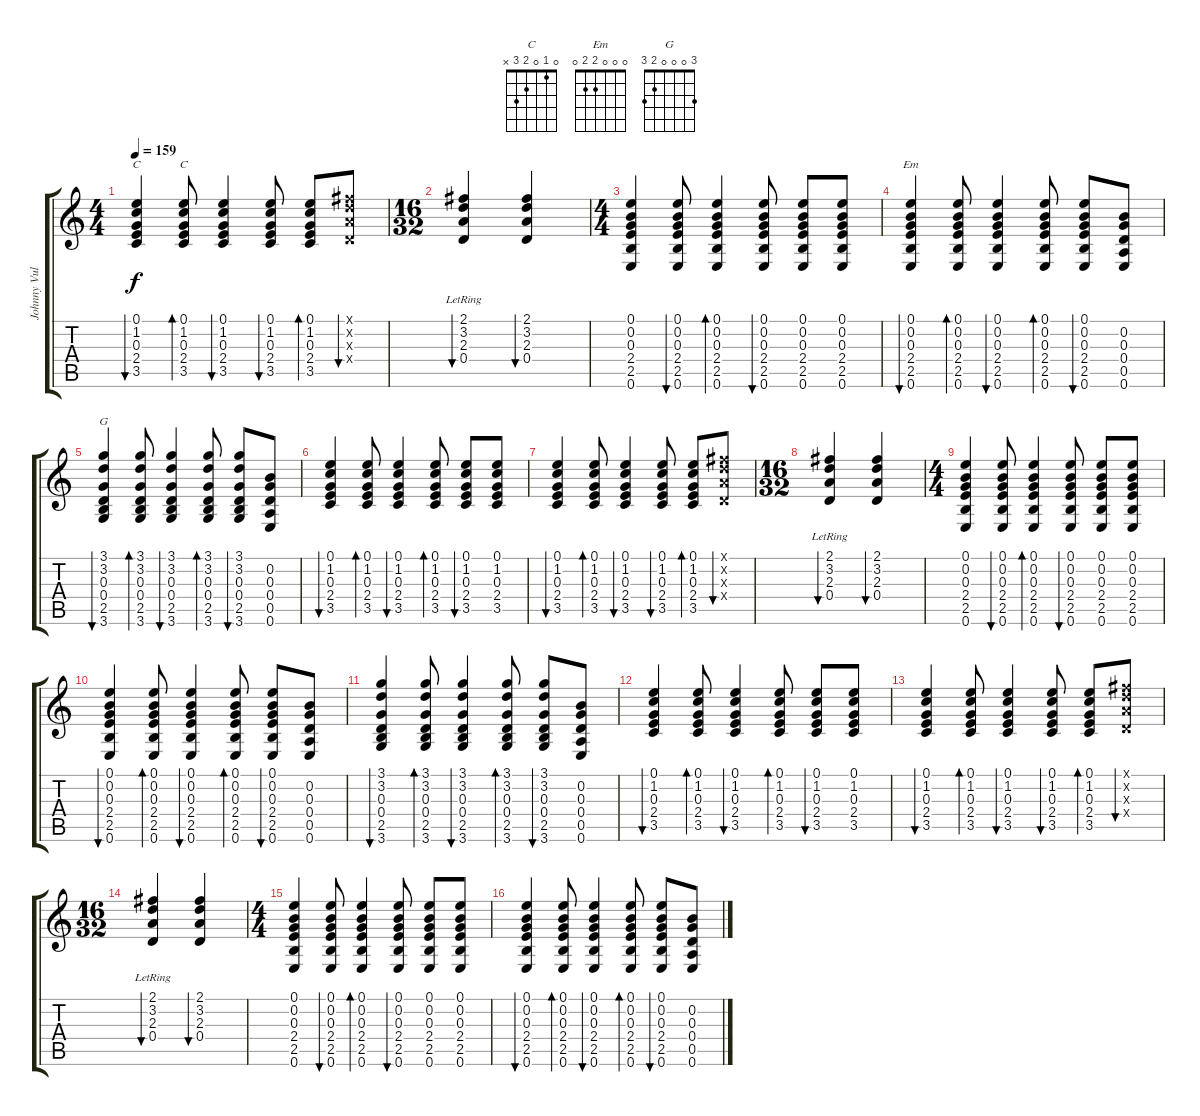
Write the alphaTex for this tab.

\track ("Johnny Vulture (Steel Guitar)" "Johnny Vul") {instrument acousticguitarsteel}
\staff {score tabs}
\tuning (E4 B3 G3 D3 A2 E2) {hide}
\chord ("C" x 1 0 2 3 x)
\chord ("C" 0 1 0 2 3 x)
\chord ("Em" 0 0 0 2 2 0)
\chord ("G" 3 0 0 0 2 3)
\ts (4 4)
\tempo 159
\clef g2
\ks c
(0.1 1.2 0.3 2.4 3.5).4{bu 30 ch "C" dy f} (0.1 1.2 0.3 2.4 3.5).8{bd 30 ch "C"} (0.1 1.2 0.3 2.4 3.5).4{bu 30} (0.1 1.2 0.3 2.4 3.5).8{bu 30} (0.1 1.2 0.3 2.4 3.5).8{bd 30} (2.1{x} 3.2{x} 2.3{x} 0.4{x}).8{bu 60} |
\ts (16 32)
(2.1 3.2{lr} 2.3{lr} 0.4{lr}).4{bu 30} (2.1 3.2 2.3 0.4).4{bu 30} |
\ts (4 4)
(0.1 0.2 0.3 2.4 2.5 0.6).4 (0.1 0.2 0.3 2.4 2.5 0.6).8{bu 30} (0.1 0.2 0.3 2.4 2.5 0.6).4{bd 30} (0.1 0.2 0.3 2.4 2.5 0.6).8{bu 30} (0.1 0.2 0.3 2.4 2.5 0.6).8 (0.1 0.2 0.3 2.4 2.5 0.6).8 |
(0.1 0.2 0.3 2.4 2.5 0.6).4{bu 30 ch "Em"} (0.1 0.2 0.3 2.4 2.5 0.6).8{bd 30} (0.1 0.2 0.3 2.4 2.5 0.6).4{bu 30} (0.1 0.2 0.3 2.4 2.5 0.6).8{bd 30} (0.1 0.2 0.3 2.4 2.5 0.6).8{bu 30} (0.2 0.3 0.4 0.5 0.6).8 |
(3.1 3.2 0.3 0.4 2.5 3.6).4{bu 60 ch "G"} (3.1 3.2 0.3 0.4 2.5 3.6).8{bd 30} (3.1 3.2 0.3 0.4 2.5 3.6).4{bu 30} (3.1 3.2 0.3 0.4 2.5 3.6).8{bd 30} (3.1 3.2 0.3 0.4 2.5 3.6).8{bu 30} (0.2 0.3 0.4 0.5 0.6).8 |
(0.1 1.2 0.3 2.4 3.5).4{bu 30} (0.1 1.2 0.3 2.4 3.5).8{bd 30} (0.1 1.2 0.3 2.4 3.5).4{bu 30} (0.1 1.2 0.3 2.4 3.5).8{bd 30} (0.1 1.2 0.3 2.4 3.5).8{bu 30} (0.1 1.2 0.3 2.4 3.5).8 |
(0.1 1.2 0.3 2.4 3.5).4{bu 30} (0.1 1.2 0.3 2.4 3.5).8{bd 30} (0.1 1.2 0.3 2.4 3.5).4{bu 30} (0.1 1.2 0.3 2.4 3.5).8{bu 30} (0.1 1.2 0.3 2.4 3.5).8{bd 30} (2.1{x} 3.2{x} 2.3{x} 0.4{x}).8{bu 60} |
\ts (16 32)
(2.1 3.2{lr} 2.3{lr} 0.4{lr}).4{bu 30} (2.1 3.2 2.3 0.4).4{bu 30} |
\ts (4 4)
(0.1 0.2 0.3 2.4 2.5 0.6).4 (0.1 0.2 0.3 2.4 2.5 0.6).8{bu 30} (0.1 0.2 0.3 2.4 2.5 0.6).4{bd 30} (0.1 0.2 0.3 2.4 2.5 0.6).8{bu 30} (0.1 0.2 0.3 2.4 2.5 0.6).8 (0.1 0.2 0.3 2.4 2.5 0.6).8 |
(0.1 0.2 0.3 2.4 2.5 0.6).4{bu 30} (0.1 0.2 0.3 2.4 2.5 0.6).8{bd 30} (0.1 0.2 0.3 2.4 2.5 0.6).4{bu 30} (0.1 0.2 0.3 2.4 2.5 0.6).8{bd 30} (0.1 0.2 0.3 2.4 2.5 0.6).8{bu 30} (0.2 0.3 0.4 0.5 0.6).8 |
(3.1 3.2 0.3 0.4 2.5 3.6).4{bu 60} (3.1 3.2 0.3 0.4 2.5 3.6).8{bd 30} (3.1 3.2 0.3 0.4 2.5 3.6).4{bu 30} (3.1 3.2 0.3 0.4 2.5 3.6).8{bd 30} (3.1 3.2 0.3 0.4 2.5 3.6).8{bu 30} (0.2 0.3 0.4 0.5 0.6).8 |
(0.1 1.2 0.3 2.4 3.5).4{bu 30} (0.1 1.2 0.3 2.4 3.5).8{bd 30} (0.1 1.2 0.3 2.4 3.5).4{bu 30} (0.1 1.2 0.3 2.4 3.5).8{bd 30} (0.1 1.2 0.3 2.4 3.5).8{bu 30} (0.1 1.2 0.3 2.4 3.5).8 |
(0.1 1.2 0.3 2.4 3.5).4{bu 30} (0.1 1.2 0.3 2.4 3.5).8{bd 30} (0.1 1.2 0.3 2.4 3.5).4{bu 30} (0.1 1.2 0.3 2.4 3.5).8{bu 30} (0.1 1.2 0.3 2.4 3.5).8{bd 30} (2.1{x} 3.2{x} 2.3{x} 0.4{x}).8{bu 60} |
\ts (16 32)
(2.1 3.2{lr} 2.3{lr} 0.4{lr}).4{bu 30} (2.1 3.2 2.3 0.4).4{bu 30} |
\ts (4 4)
(0.1 0.2 0.3 2.4 2.5 0.6).4 (0.1 0.2 0.3 2.4 2.5 0.6).8{bu 30} (0.1 0.2 0.3 2.4 2.5 0.6).4{bd 30} (0.1 0.2 0.3 2.4 2.5 0.6).8{bu 30} (0.1 0.2 0.3 2.4 2.5 0.6).8 (0.1 0.2 0.3 2.4 2.5 0.6).8 |
(0.1 0.2 0.3 2.4 2.5 0.6).4{bu 30} (0.1 0.2 0.3 2.4 2.5 0.6).8{bd 30} (0.1 0.2 0.3 2.4 2.5 0.6).4{bu 30} (0.1 0.2 0.3 2.4 2.5 0.6).8{bd 30} (0.1 0.2 0.3 2.4 2.5 0.6).8{bu 30} (0.2 0.3 0.4 0.5 0.6).8
